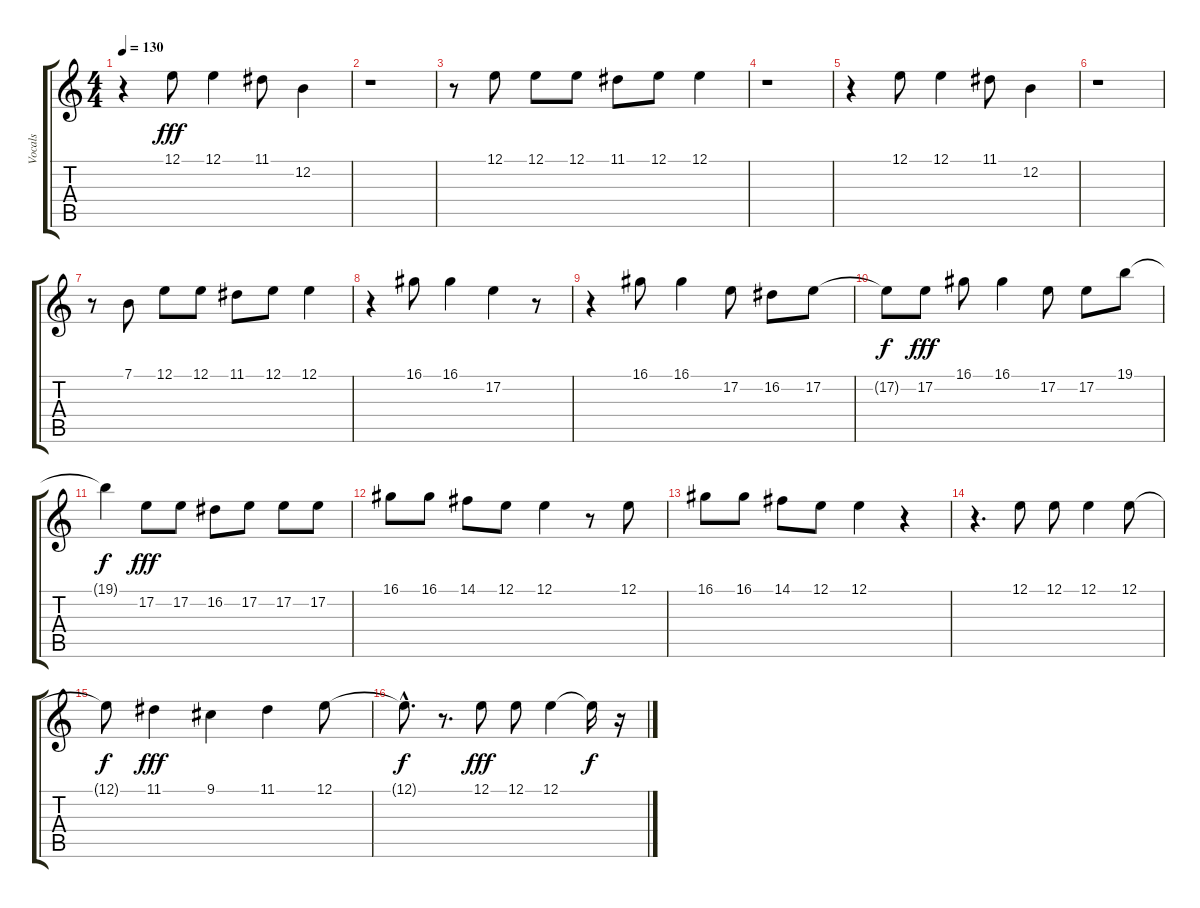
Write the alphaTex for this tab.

\track ("Vocals" "Vocals") {instrument violin}
\staff {score tabs}
\tuning (E4 B3 G3 D3 A2 E2) {hide}
\ts (4 4)
\tempo 130
\clef g2
\ks c
r.4{dy f} 12.1.8{dy fff} 12.1.4 11.1.8 12.2.4 |
r.1 |
r.8 12.1.8 12.1.8 12.1.8 11.1.8 12.1.8 12.1.4 |
r.1 |
r.4 12.1.8 12.1.4 11.1.8 12.2.4 |
r.1 |
r.8 7.1.8 12.1.8 12.1.8 11.1.8 12.1.8 12.1.4 |
r.4 16.1.8 16.1.4 17.2.4 r.8 |
r.4 16.1.8 16.1.4 17.2.8 16.2.8 17.2.8 |
17.2{t}.8{dy f} 17.2.8{dy fff} 16.1.8 16.1.4 17.2.8 17.2.8 19.1.8 |
19.1{t}.4{dy f} 17.2.8{dy fff} 17.2.8 16.2.8 17.2.8 17.2.8 17.2.8 |
16.1.8 16.1.8 14.1.8 12.1.8 12.1.4 r.8 12.1.8 |
16.1.8 16.1.8 14.1.8 12.1.8 12.1.4 r.4 |
r.4{d} 12.1.8 12.1.8 12.1.4 12.1.8 |
12.1{t}.8{dy f} 11.1.4{dy fff} 9.1.4 11.1.4 12.1.8 |
12.1{hac t}.8{d dy f} r.8{d} 12.1.8{dy fff} 12.1.8 12.1.4 12.1{t}.16{dy f} r.16
